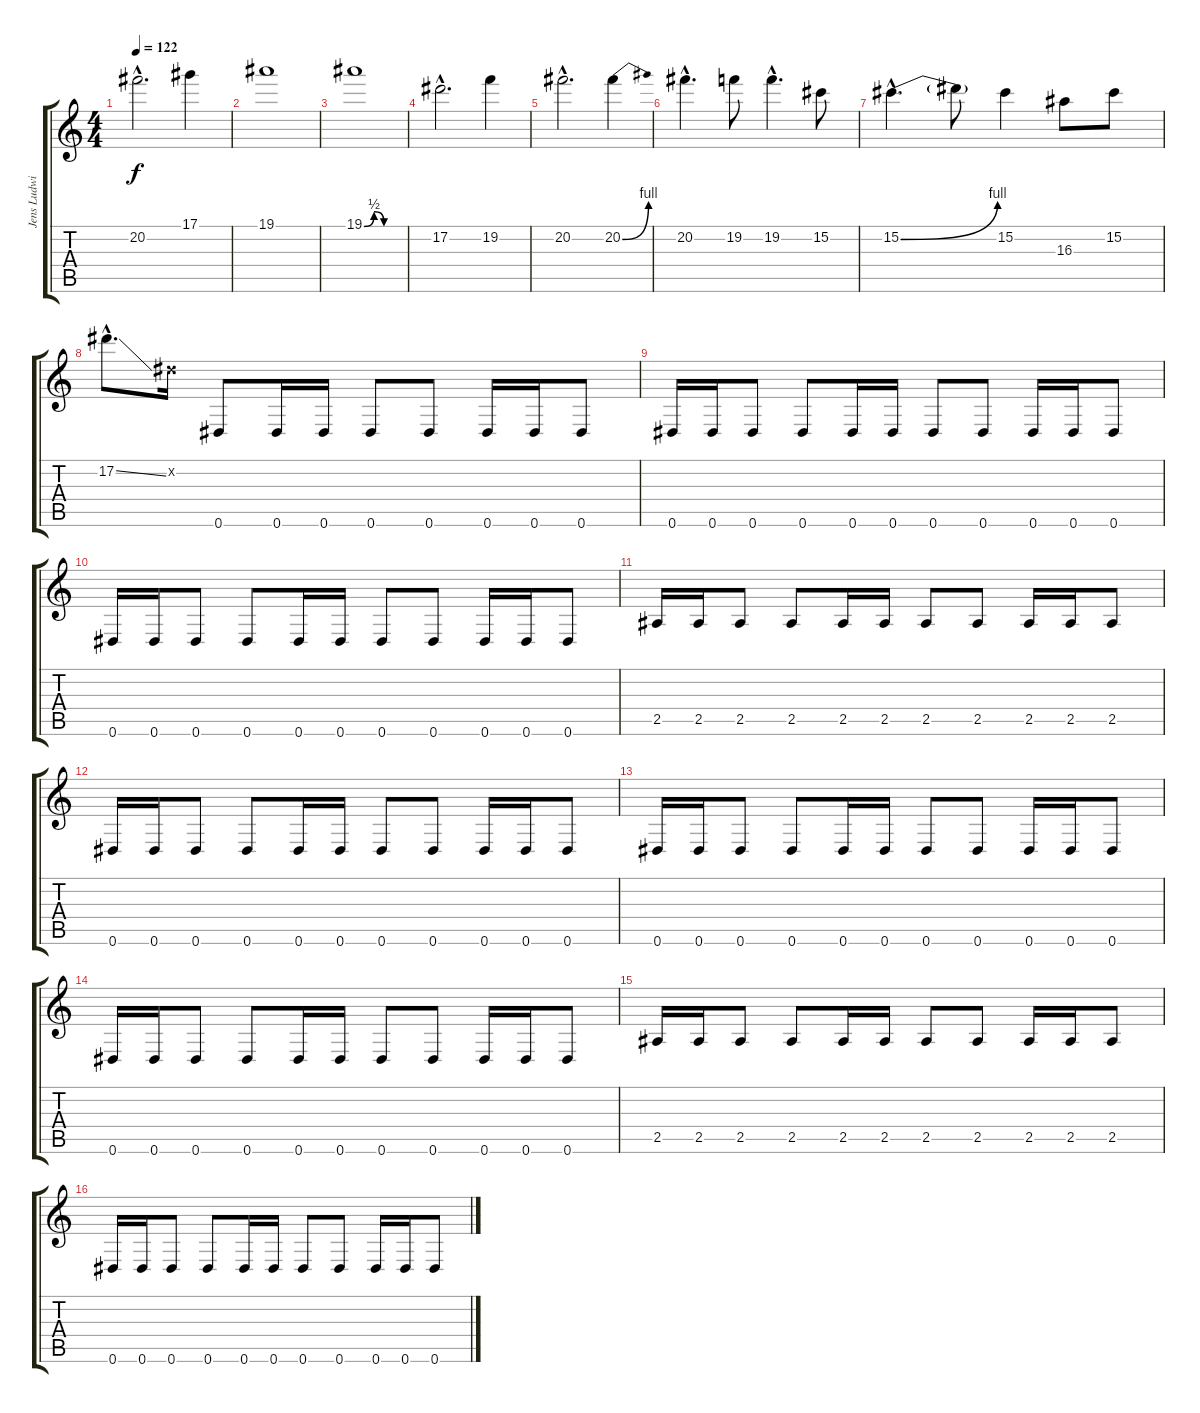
\track ("Jens Ludwig" "Jens Ludwi") {instrument overdrivenguitar}
\staff {score tabs}
\tuning (Eb4 Bb3 Gb3 Db3 Ab2 Eb2) {hide}
\ts (4 4)
\tempo 122
\clef g2
\ks c
20.2{hac}.2{d dy f} 17.1.4 |
19.1.1 |
19.1{be (custom 0 0 15 2 30 0 45 0 60 0)}.1 |
17.2{hac}.2{d} 19.2.4 |
20.2{hac}.2{d} 20.2{be (bend 0 0 60 4)}.4 |
20.2{hac}.4{d} 19.2.8 19.2{hac}.4{d} 15.2.8 |
15.2{be (bend 0 0 60 4) hac}.4{d} 15.2{t}.8 15.2.4 16.3.8 15.2.8 |
17.2{ss hac}.8{d} 5.2{x}.16 0.6.8 0.6.16 0.6.16 0.6.8 0.6.8 0.6.16 0.6.16 0.6.8 |
0.6.16 0.6.16 0.6.8 0.6.8 0.6.16 0.6.16 0.6.8 0.6.8 0.6.16 0.6.16 0.6.8 |
0.6.16 0.6.16 0.6.8 0.6.8 0.6.16 0.6.16 0.6.8 0.6.8 0.6.16 0.6.16 0.6.8 |
2.5.16 2.5.16 2.5.8 2.5.8 2.5.16 2.5.16 2.5.8 2.5.8 2.5.16 2.5.16 2.5.8 |
0.6.16 0.6.16 0.6.8 0.6.8 0.6.16 0.6.16 0.6.8 0.6.8 0.6.16 0.6.16 0.6.8 |
0.6.16 0.6.16 0.6.8 0.6.8 0.6.16 0.6.16 0.6.8 0.6.8 0.6.16 0.6.16 0.6.8 |
0.6.16 0.6.16 0.6.8 0.6.8 0.6.16 0.6.16 0.6.8 0.6.8 0.6.16 0.6.16 0.6.8 |
2.5.16 2.5.16 2.5.8 2.5.8 2.5.16 2.5.16 2.5.8 2.5.8 2.5.16 2.5.16 2.5.8 |
0.6.16 0.6.16 0.6.8 0.6.8 0.6.16 0.6.16 0.6.8 0.6.8 0.6.16 0.6.16 0.6.8
